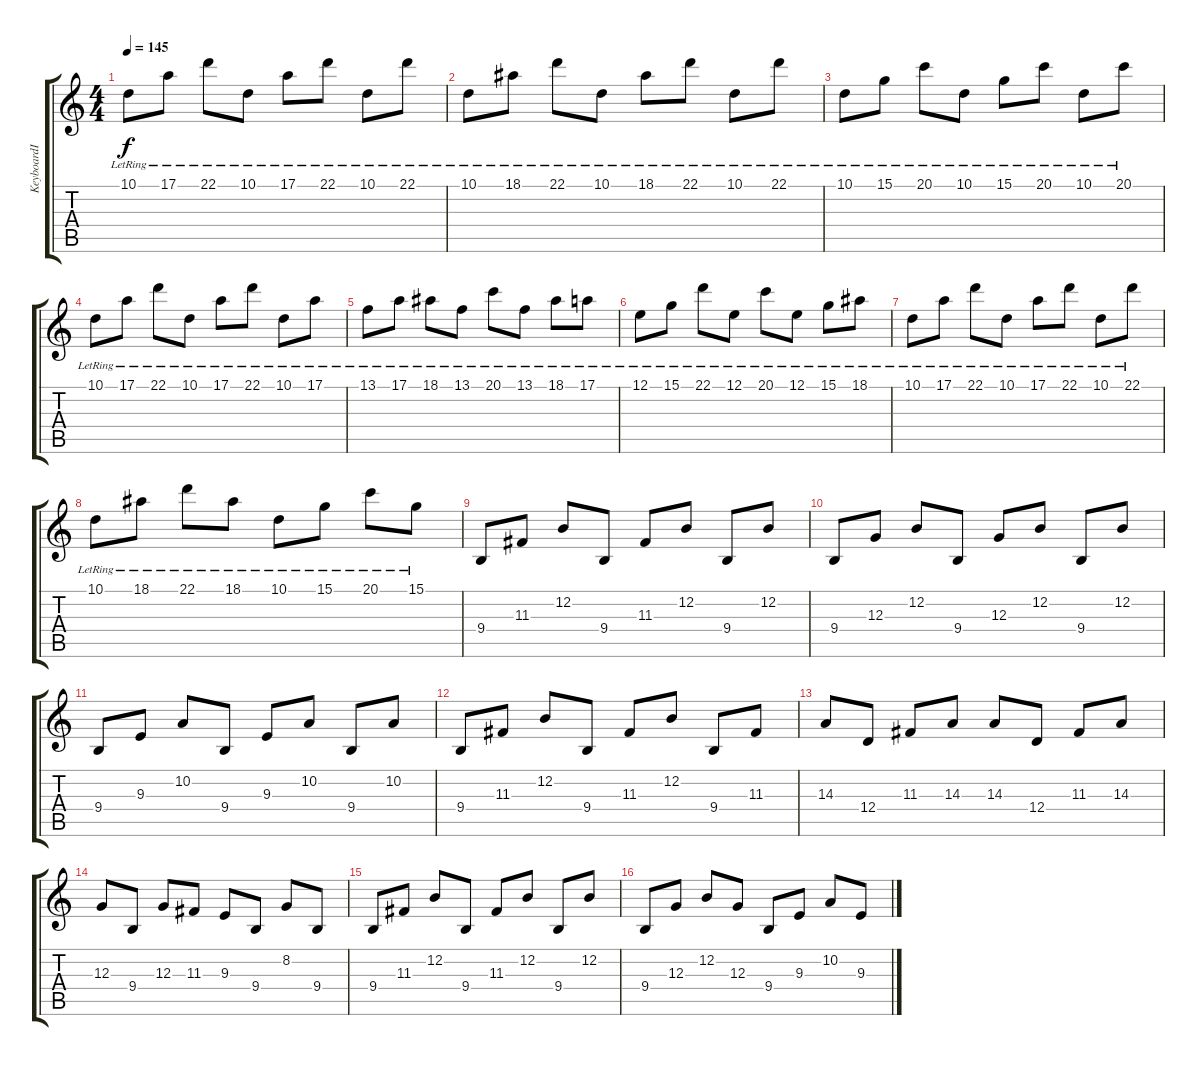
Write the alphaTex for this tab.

\track ("KeyboardⅠ" "KeyboardⅠ") {instrument musicbox}
\staff {score tabs}
\tuning (E4 B3 G3 D3 A2 E2) {hide}
\ts (4 4)
\tempo 145
\clef g2
\ks c
10.1{lr}.8{dy f} 17.1{lr}.8 22.1{lr}.8 10.1{lr}.8 17.1{lr}.8 22.1{lr}.8 10.1{lr}.8 22.1{lr}.8 |
10.1{lr}.8 18.1{lr}.8 22.1{lr}.8 10.1{lr}.8 18.1{lr}.8 22.1{lr}.8 10.1{lr}.8 22.1{lr}.8 |
10.1{lr}.8 15.1{lr}.8 20.1{lr}.8 10.1{lr}.8 15.1{lr}.8 20.1{lr}.8 10.1{lr}.8 20.1{lr}.8 |
10.1{lr}.8 17.1{lr}.8 22.1{lr}.8 10.1{lr}.8 17.1{lr}.8 22.1{lr}.8 10.1{lr}.8 17.1{lr}.8 |
13.1{lr}.8 17.1{lr}.8 18.1{lr}.8 13.1{lr}.8 20.1{lr}.8 13.1{lr}.8 18.1{lr}.8 17.1{lr}.8 |
12.1{lr}.8 15.1{lr}.8 22.1{lr}.8 12.1{lr}.8 20.1{lr}.8 12.1{lr}.8 15.1{lr}.8 18.1{lr}.8 |
10.1{lr}.8 17.1{lr}.8 22.1{lr}.8 10.1{lr}.8 17.1{lr}.8 22.1{lr}.8 10.1{lr}.8 22.1{lr}.8 |
10.1{lr}.8 18.1{lr}.8 22.1{lr}.8 18.1{lr}.8 10.1{lr}.8 15.1{lr}.8 20.1{lr}.8 15.1{lr}.8 |
9.4.8{instrument pad1newage} 11.3.8 12.2.8 9.4.8 11.3.8 12.2.8 9.4.8 12.2.8 |
9.4.8 12.3.8 12.2.8 9.4.8 12.3.8 12.2.8 9.4.8 12.2.8 |
9.4.8 9.3.8 10.2.8 9.4.8 9.3.8 10.2.8 9.4.8 10.2.8 |
9.4.8 11.3.8 12.2.8 9.4.8 11.3.8 12.2.8 9.4.8 11.3.8 |
14.3.8 12.4.8 11.3.8 14.3.8 14.3.8 12.4.8 11.3.8 14.3.8 |
12.3.8 9.4.8 12.3.8 11.3.8 9.3.8 9.4.8 8.2.8 9.4.8 |
9.4.8 11.3.8 12.2.8 9.4.8 11.3.8 12.2.8 9.4.8 12.2.8 |
9.4.8 12.3.8 12.2.8 12.3.8 9.4.8 9.3.8 10.2.8 9.3.8
